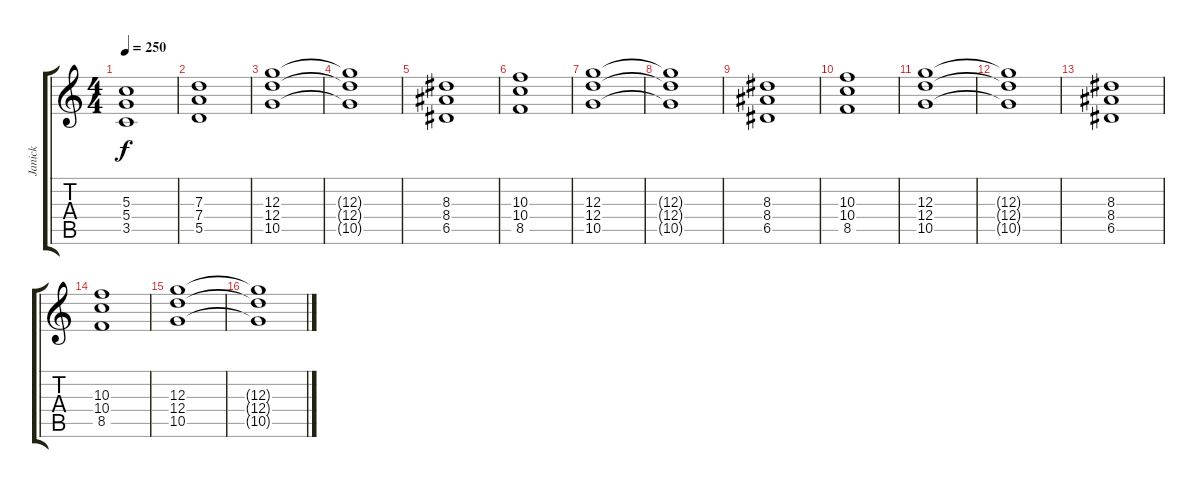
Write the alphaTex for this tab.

\track ("Janick" "Janick") {instrument distortionguitar}
\staff {score tabs}
\tuning (E4 B3 G3 D3 A2 E2) {hide}
\ts (4 4)
\tempo 250
\clef g2
\ks c
(5.3 5.4 3.5).1{dy f} |
(7.3 7.4 5.5).1 |
(12.3 12.4 10.5).1 |
(12.3{t} 12.4{t} 10.5{t}).1 |
(8.3 8.4 6.5).1 |
(10.3 10.4 8.5).1 |
(12.3 12.4 10.5).1{volume 12} |
(12.3{t} 12.4{t} 10.5{t}).1 |
(8.3 8.4 6.5).1 |
(10.3 10.4 8.5).1 |
(12.3 12.4 10.5).1{volume 16} |
(12.3{t} 12.4{t} 10.5{t}).1 |
(8.3 8.4 6.5).1 |
(10.3 10.4 8.5).1 |
(12.3 12.4 10.5).1 |
(12.3{t} 12.4{t} 10.5{t}).1
